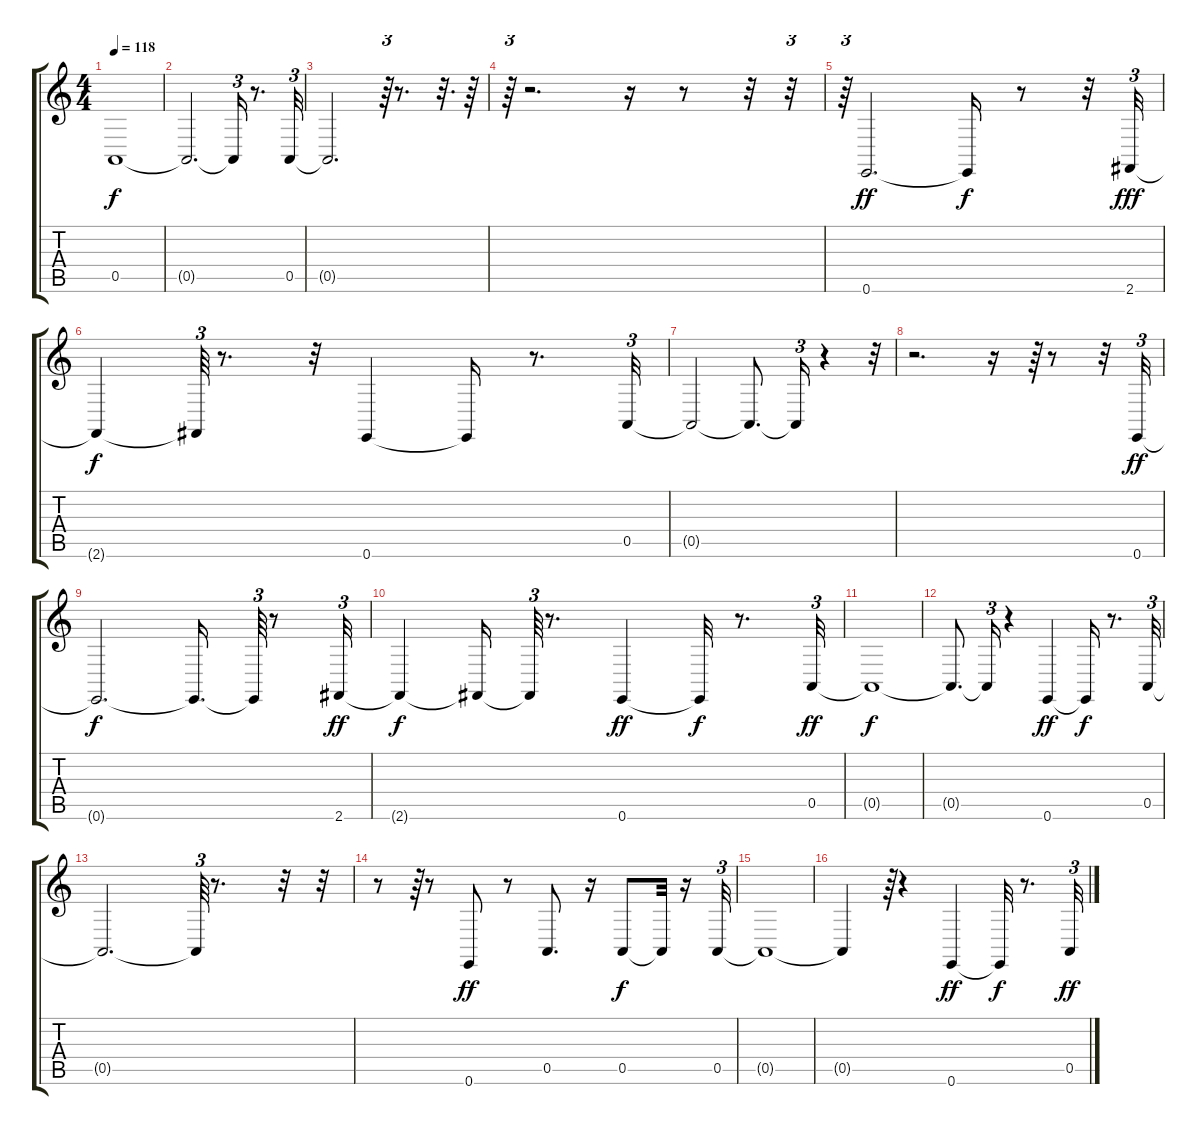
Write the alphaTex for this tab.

\track "" {instrument stringensemble1}
\staff {score tabs}
\tuning (E4 B3 G3 D3 A2 E2) {hide}
\ts (4 4)
\tempo 118
\clef g2
\ks c
0.5{t}.1{dy f} |
0.5{t}.2{d} 0.5{t}.16{tu (3 2)} r.8{d} 0.5.32{tu (3 2)} |
0.5{t}.2{d} r.64{tu (3 2)} r.8{d} r.32{d} r.64 |
r.64{tu (3 2)} r.2{d} r.16 r.8 r.32 r.32{tu (3 2)} |
r.64{tu (3 2)} 0.6.2{d dy ff} 0.6{t}.16{dy f} r.8 r.32 2.6.32{tu (3 2) dy fff} |
2.6{t}.4{dy f} 2.6{t}.64{tu (3 2)} r.8{d} r.32 0.6.4 0.6{t}.16 r.8{d} 0.5.32{tu (3 2)} |
0.5{t}.2 0.5{t}.8{d} 0.5{t}.16{tu (3 2)} r.4 r.32{tu (3 2)} |
r.2{d} r.16 r.64{tu (3 2)} r.8 r.32 0.6.32{tu (3 2) dy ff} |
0.6{t}.2{d dy f} 0.6{t}.16{d} 0.6{t}.64{tu (3 2)} r.8 2.6.32{tu (3 2) dy ff} |
2.6{t}.4{dy f} 2.6{t}.16 2.6{t}.64{tu (3 2)} r.8{d} 0.6.4{dy ff} 0.6{t}.32{dy f} r.8{d} 0.5.32{tu (3 2) dy ff} |
0.5{t}.1{dy f} |
0.5{t}.8{d} 0.5{t}.16{tu (3 2)} r.4 0.6.4{dy ff} 0.6{t}.16{dy f} r.8{d} 0.5.32{tu (3 2)} |
0.5{t}.2{d} 0.5{t}.64{tu (3 2)} r.8{d} r.32 r.32{tu (3 2)} |
r.8 r.64{tu (3 2)} r.8 0.6.8{dy ff} r.8 0.5.8{d} r.16 0.5.8{dy f} 0.5{t}.32 r.16 0.5.32{tu (3 2)} |
0.5{t}.1 |
0.5{t}.4 r.64{tu (3 2)} r.4 0.6.4{dy ff} 0.6{t}.32{dy f} r.8{d} 0.5.32{tu (3 2) dy ff}
